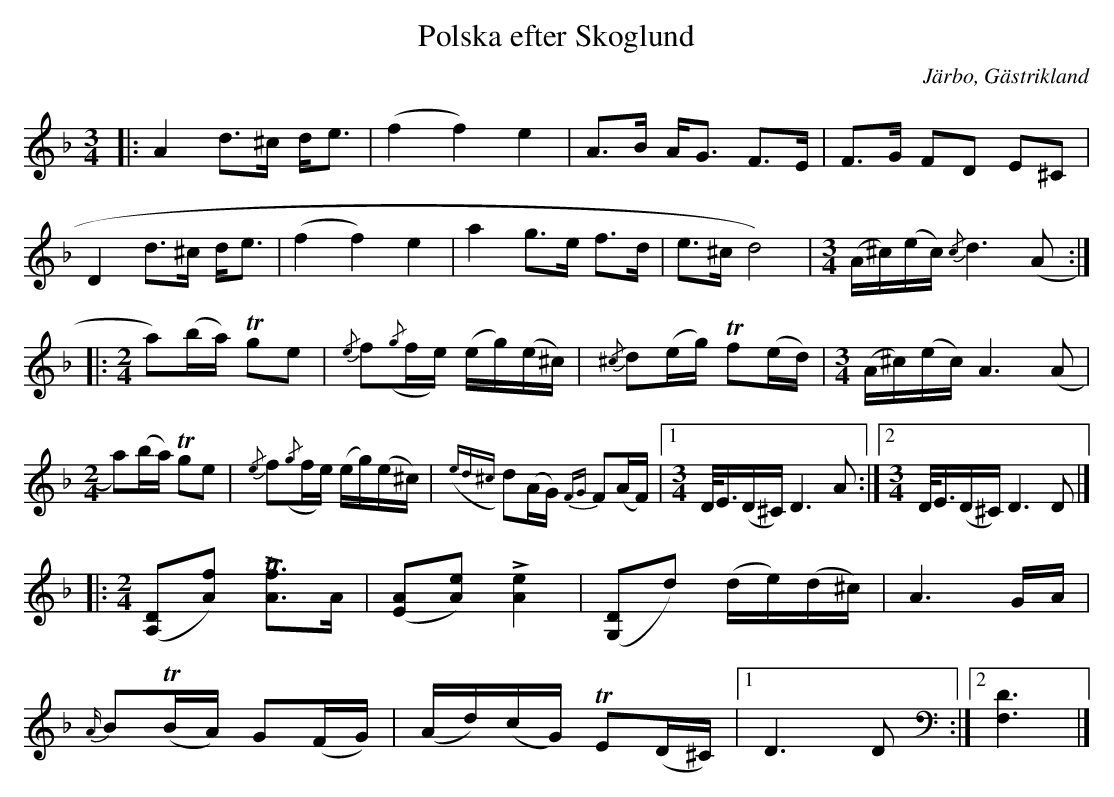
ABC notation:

X:1
T: Polska efter Skoglund
O: Järbo, Gästrikland
M: 3/4
L: 1/16
K: Dm
|:A4 d2>^c2 d2<e2 |(f4f4) e4| A2>B2 A2<G2 F2>E2|F2>G2 F2D2 E2^C2|D4 d2>^c2 d2<e2 |(f4f4) e4|a4 g2>e2 f2>d2|e2>^c2 d8) |[M:3/4] (A^c)(ec) {/c}d4>(A4:|
|:[M:2/4]a2)(ba) Tg2e2 | {/e}f2({/g}fe) (eg)(e^c) | {/^c}d2(eg) Tf2(ed) |[M:3/4] (A^c)(ec) A6 (A2|
[M:2/4] a2)(ba)  Tg2e2| {/e}f2({/g}fe) (eg)(e^c)| ({ed^c}d2)(AG)  {FG}F2(AF)|[1 [M:3/4] D<E(D^C)  D4>A4:|[2[M:3/4] D<E(D^C)  D4>D4|]
|:[M:2/4]([A,2D2][A2f2]) L[A2Tf2]>A2 | ([E2A2][A2e2]) L[A4e4] | ([G,2D2]d2) (de)(d^c) | A6GA |
{A/}B2T(BA) G2(FG) | (Ad)(cG) TE2(D^C) |[1 D4>D4 :|[2 [F,6D6] |]
